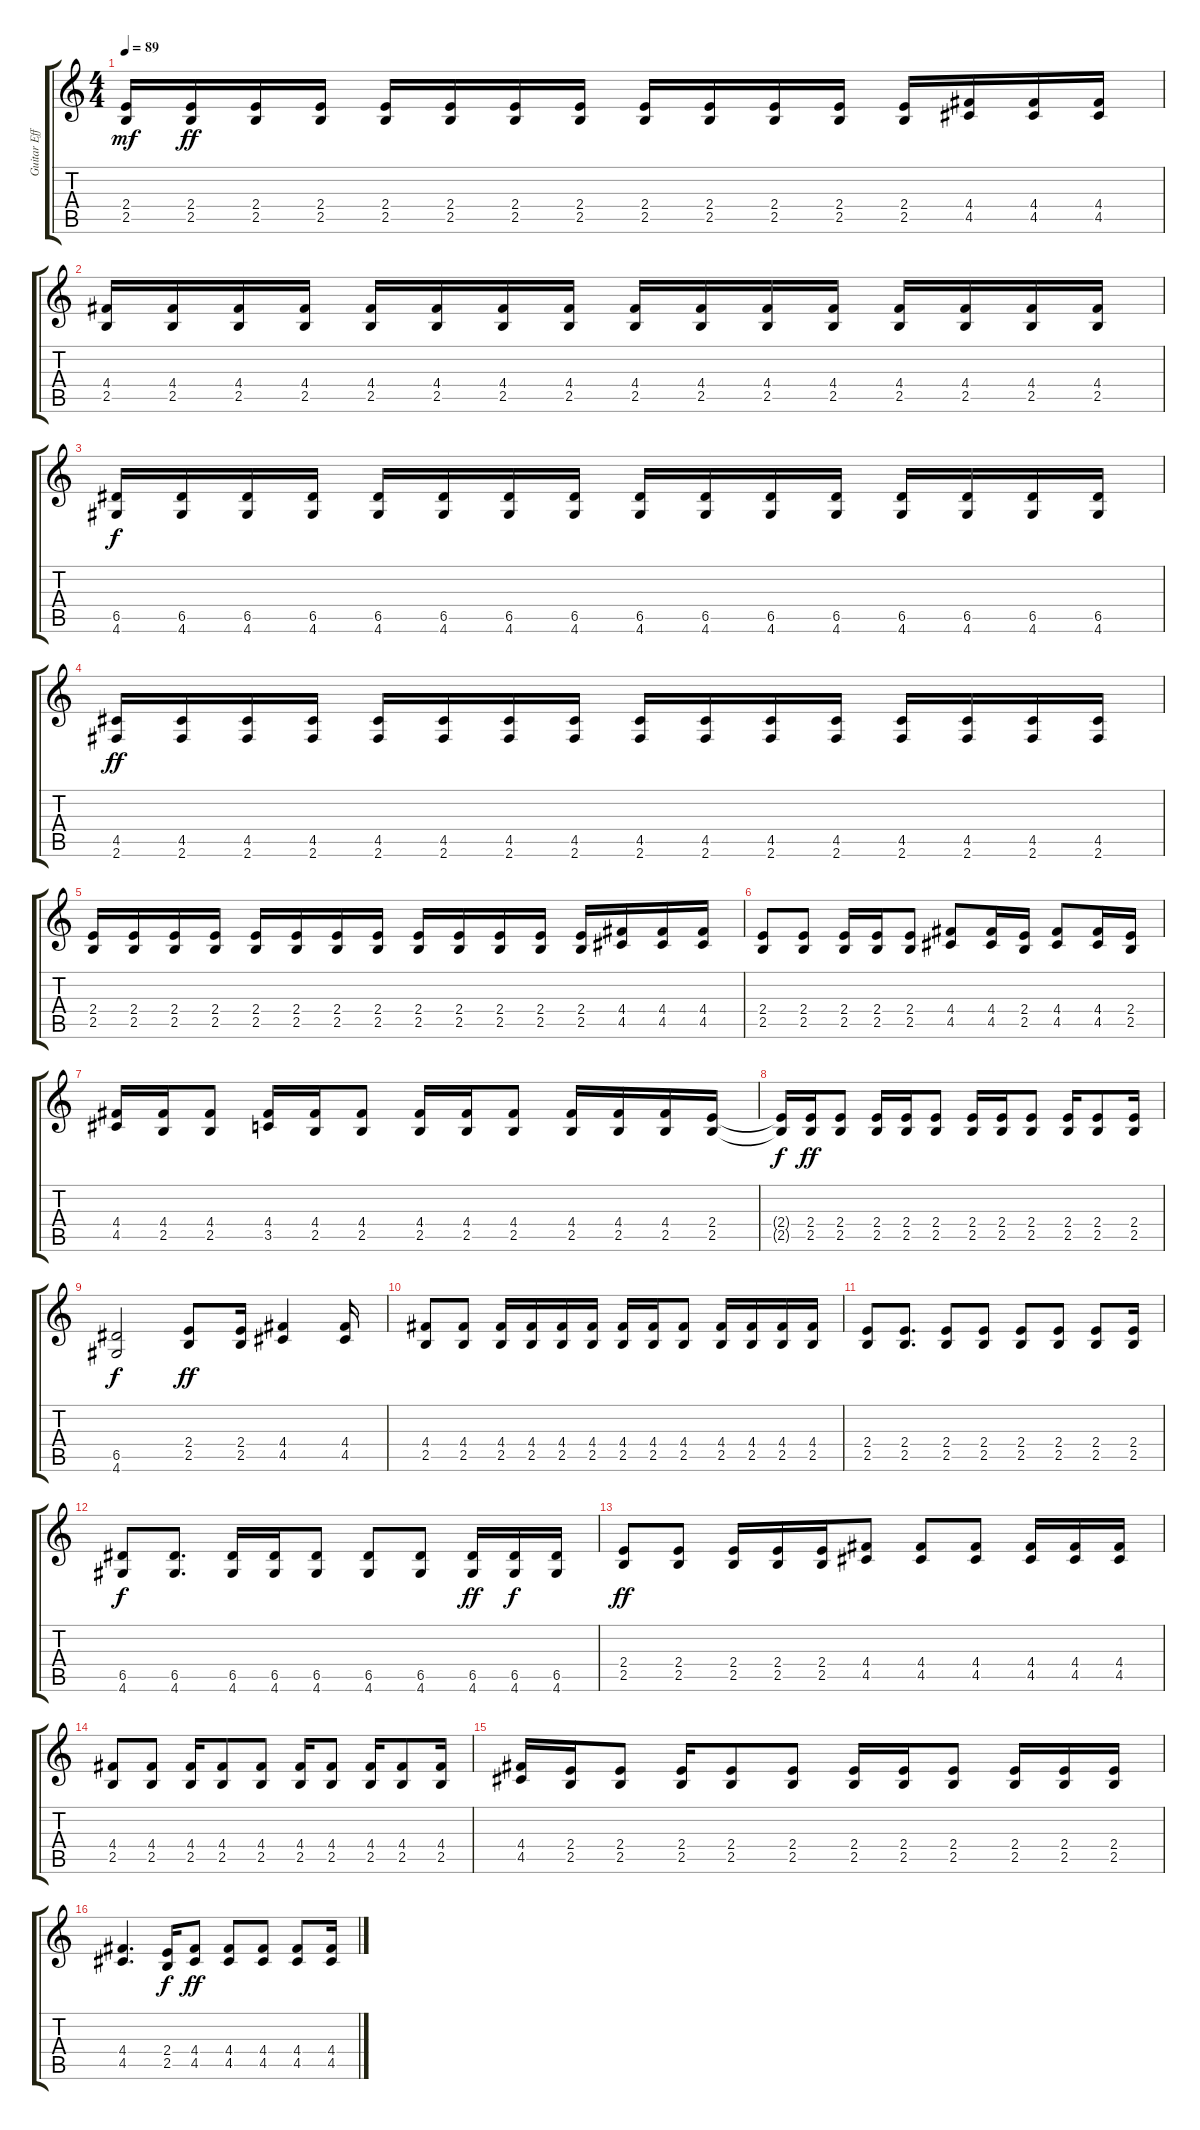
\track ("Guitar Effect" "Guitar Eff") {instrument overdrivenguitar}
\staff {score tabs}
\tuning (E4 B3 G3 D3 A2 E2) {hide}
\ts (4 4)
\tempo 89
\clef g2
\ks c
(2.4 2.5).16{dy mf} (2.4 2.5).16{dy ff} (2.4 2.5).16 (2.4 2.5).16 (2.4 2.5).16 (2.4 2.5).16 (2.4 2.5).16 (2.4 2.5).16 (2.4 2.5).16 (2.4 2.5).16 (2.4 2.5).16 (2.4 2.5).16 (2.4 2.5).16 (4.4 4.5).16 (4.4 4.5).16 (4.4 4.5).16 |
(4.4 2.5).16 (4.4 2.5).16 (4.4 2.5).16 (4.4 2.5).16 (4.4 2.5).16 (4.4 2.5).16 (4.4 2.5).16 (4.4 2.5).16 (4.4 2.5).16 (4.4 2.5).16 (4.4 2.5).16 (4.4 2.5).16 (4.4 2.5).16 (4.4 2.5).16 (4.4 2.5).16 (4.4 2.5).16 |
(6.5 4.6).16{dy f} (6.5 4.6).16 (6.5 4.6).16 (6.5 4.6).16 (6.5 4.6).16 (6.5 4.6).16 (6.5 4.6).16 (6.5 4.6).16 (6.5 4.6).16 (6.5 4.6).16 (6.5 4.6).16 (6.5 4.6).16 (6.5 4.6).16 (6.5 4.6).16 (6.5 4.6).16 (6.5 4.6).16 |
(4.5 2.6).16{dy ff} (4.5 2.6).16 (4.5 2.6).16 (4.5 2.6).16 (4.5 2.6).16 (4.5 2.6).16 (4.5 2.6).16 (4.5 2.6).16 (4.5 2.6).16 (4.5 2.6).16 (4.5 2.6).16 (4.5 2.6).16 (4.5 2.6).16 (4.5 2.6).16 (4.5 2.6).16 (4.5 2.6).16 |
(2.4 2.5).16 (2.4 2.5).16 (2.4 2.5).16 (2.4 2.5).16 (2.4 2.5).16 (2.4 2.5).16 (2.4 2.5).16 (2.4 2.5).16 (2.4 2.5).16 (2.4 2.5).16 (2.4 2.5).16 (2.4 2.5).16 (2.4 2.5).16 (4.4 4.5).16 (4.4 4.5).16 (4.4 4.5).16 |
(2.4 2.5).8 (2.4 2.5).8 (2.4 2.5).16 (2.4 2.5).16 (2.4 2.5).8 (4.4 4.5).8 (4.4 4.5).16 (2.4 2.5).16 (4.4 4.5).8 (4.4 4.5).16 (2.4 2.5).16 |
(4.4 4.5).16 (4.4 2.5).16 (4.4 2.5).8 (4.4 3.5).16 (4.4 2.5).16 (4.4 2.5).8 (4.4 2.5).16 (4.4 2.5).16 (4.4 2.5).8 (4.4 2.5).16 (4.4 2.5).16 (4.4 2.5).16 (2.4 2.5).16 |
(2.4{t} 2.5{t}).16{dy f} (2.4 2.5).16{dy ff} (2.4 2.5).8 (2.4 2.5).16 (2.4 2.5).16 (2.4 2.5).8 (2.4 2.5).16 (2.4 2.5).16 (2.4 2.5).8 (2.4 2.5).16 (2.4 2.5).8 (2.4 2.5).16 |
(6.5 4.6).2{dy f} (2.4 2.5).8{dy ff} (2.4 2.5).16 (4.4 4.5).4 (4.4 4.5).16 |
(4.4 2.5).8 (4.4 2.5).8 (4.4 2.5).16 (4.4 2.5).16 (4.4 2.5).16 (4.4 2.5).16 (4.4 2.5).16 (4.4 2.5).16 (4.4 2.5).8 (4.4 2.5).16 (4.4 2.5).16 (4.4 2.5).16 (4.4 2.5).16 |
(2.4 2.5).8 (2.4 2.5).8{d} (2.4 2.5).8 (2.4 2.5).8 (2.4 2.5).8 (2.4 2.5).8 (2.4 2.5).8 (2.4 2.5).16 |
(6.5 4.6).8{dy f} (6.5 4.6).8{d} (6.5 4.6).16 (6.5 4.6).16 (6.5 4.6).8 (6.5 4.6).8 (6.5 4.6).8 (6.5 4.6).16{dy ff} (6.5 4.6).16{dy f} (6.5 4.6).16 |
(2.4 2.5).8{dy ff} (2.4 2.5).8 (2.4 2.5).16 (2.4 2.5).16 (2.4 2.5).16 (4.4 4.5).8 (4.4 4.5).8 (4.4 4.5).8 (4.4 4.5).16 (4.4 4.5).16 (4.4 4.5).16 |
(4.4 2.5).8 (4.4 2.5).8 (4.4 2.5).16 (4.4 2.5).8 (4.4 2.5).8 (4.4 2.5).16 (4.4 2.5).8 (4.4 2.5).16 (4.4 2.5).8 (4.4 2.5).16 |
(4.4 4.5).16 (2.4 2.5).16 (2.4 2.5).8 (2.4 2.5).16 (2.4 2.5).8 (2.4 2.5).8 (2.4 2.5).16 (2.4 2.5).16 (2.4 2.5).8 (2.4 2.5).16 (2.4 2.5).16 (2.4 2.5).16 |
(4.4 4.5).4{d} (2.4 2.5).16{dy f} (4.4 4.5).8{dy ff} (4.4 4.5).8 (4.4 4.5).8 (4.4 4.5).8 (4.4 4.5).16
